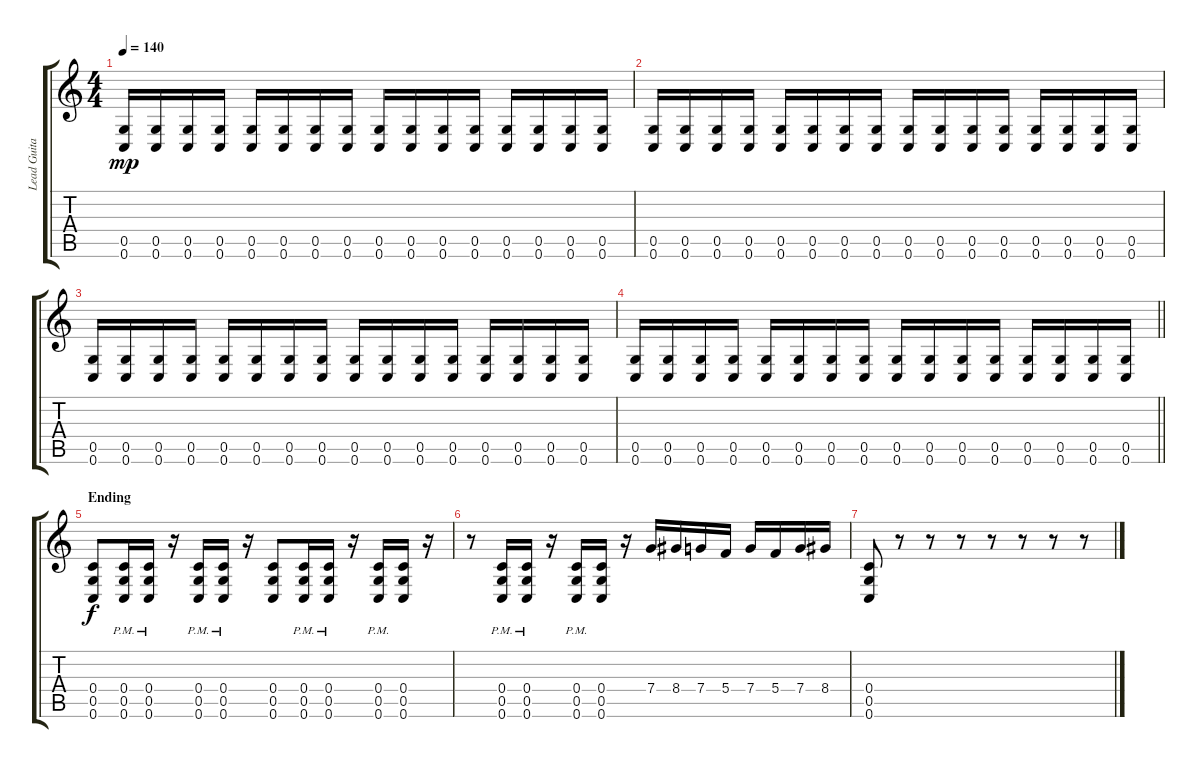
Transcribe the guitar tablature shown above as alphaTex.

\track ("Lead Guitar" "Lead Guita") {instrument overdrivenguitar}
\staff {score tabs}
\tuning (D4 A3 F3 C3 G2 C2) {hide}
\ts (4 4)
\tempo 140
\clef g2
\ks c
(0.5 0.6).16{dy mp} (0.5 0.6).16 (0.5 0.6).16 (0.5 0.6).16 (0.5 0.6).16 (0.5 0.6).16 (0.5 0.6).16 (0.5 0.6).16 (0.5 0.6).16 (0.5 0.6).16 (0.5 0.6).16 (0.5 0.6).16 (0.5 0.6).16 (0.5 0.6).16 (0.5 0.6).16 (0.5 0.6).16 |
(0.5 0.6).16 (0.5 0.6).16 (0.5 0.6).16 (0.5 0.6).16 (0.5 0.6).16 (0.5 0.6).16 (0.5 0.6).16 (0.5 0.6).16 (0.5 0.6).16 (0.5 0.6).16 (0.5 0.6).16 (0.5 0.6).16 (0.5 0.6).16 (0.5 0.6).16 (0.5 0.6).16 (0.5 0.6).16 |
(0.5 0.6).16 (0.5 0.6).16 (0.5 0.6).16 (0.5 0.6).16 (0.5 0.6).16 (0.5 0.6).16 (0.5 0.6).16 (0.5 0.6).16 (0.5 0.6).16 (0.5 0.6).16 (0.5 0.6).16 (0.5 0.6).16 (0.5 0.6).16 (0.5 0.6).16 (0.5 0.6).16 (0.5 0.6).16 |
\barLineRight lightlight
(0.5 0.6).16 (0.5 0.6).16 (0.5 0.6).16 (0.5 0.6).16 (0.5 0.6).16 (0.5 0.6).16 (0.5 0.6).16 (0.5 0.6).16 (0.5 0.6).16 (0.5 0.6).16 (0.5 0.6).16 (0.5 0.6).16 (0.5 0.6).16 (0.5 0.6).16 (0.5 0.6).16 (0.5 0.6).16 |
\section ("" "Ending")
(0.4 0.5 0.6).8{dy f} (0.4{pm} 0.5{pm} 0.6{pm}).16 (0.4{pm} 0.5{pm} 0.6{pm}).16 r.16 (0.4{pm} 0.5{pm} 0.6{pm}).16 (0.4{pm} 0.5{pm} 0.6{pm}).16 r.16 (0.4 0.5 0.6).8 (0.4{pm} 0.5{pm} 0.6{pm}).16 (0.4{pm} 0.5{pm} 0.6{pm}).16 r.16 (0.4{pm} 0.5{pm} 0.6{pm}).16 (0.4 0.5 0.6).16 r.16 |
r.8 (0.4{pm} 0.5{pm} 0.6{pm}).16 (0.4{pm} 0.5{pm} 0.6{pm}).16 r.16 (0.4{pm} 0.5{pm} 0.6{pm}).16 (0.4 0.5 0.6).16 r.16 7.4.16 8.4.16 7.4.16 5.4.16 7.4.16 5.4.16 7.4.16 8.4.16 |
(0.4 0.5 0.6).8 r.8 r.8 r.8 r.8 r.8 r.8 r.8
